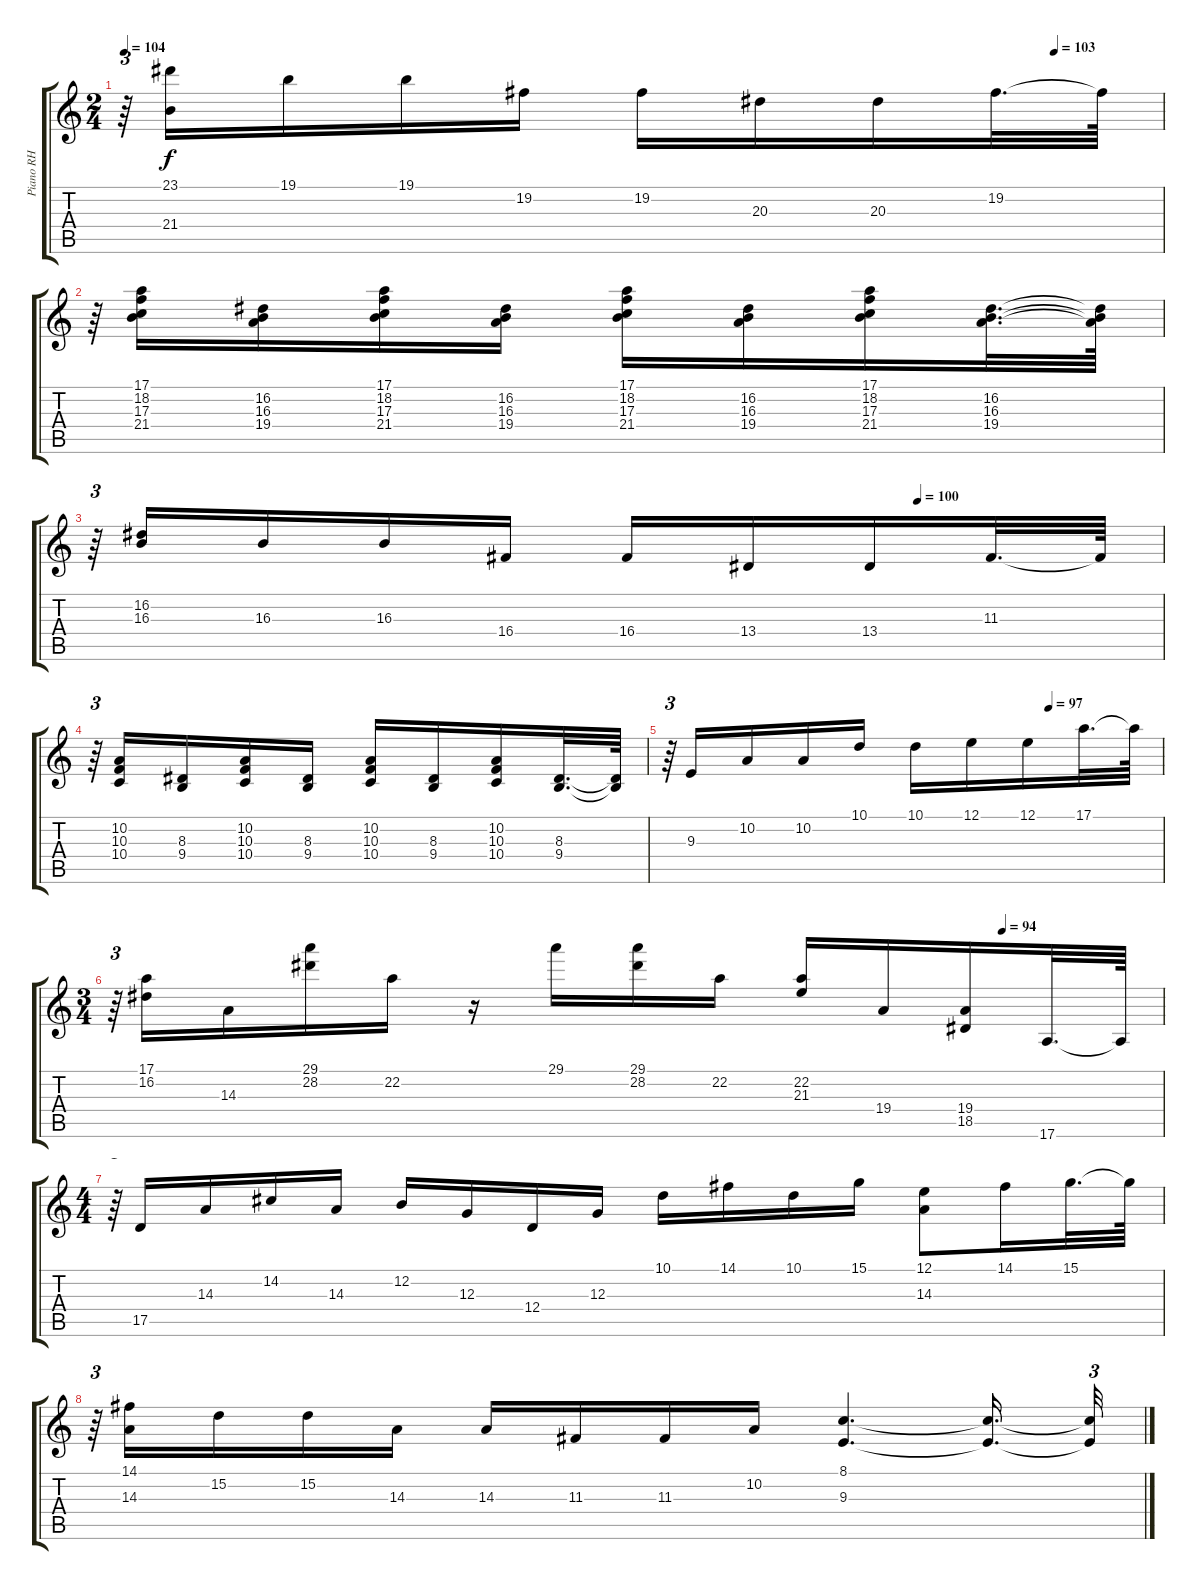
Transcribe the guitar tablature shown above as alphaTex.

\track ("Piano RH" "Piano RH") {instrument acousticgrandpiano}
\staff {score tabs}
\tuning (E4 B3 G3 D3 A2 E2) {hide}
\ts (2 4)
\tempo 104
\tempo (103 0.8958333333333334)
\clef g2
\ks c
r.64{tu (3 2) dy f} (23.1 21.4).16 19.1.16 19.1.16 19.2.16 19.2.16 20.3.16 20.3.16 19.2.32{d} 19.2{t}.64 |
r.64{tu (3 2)} (17.1 18.2 17.3 21.4).16 (16.2 16.3 19.4).16 (17.1 18.2 17.3 21.4).16 (16.2 16.3 19.4).16 (17.1 18.2 17.3 21.4).16 (16.2 16.3 19.4).16 (17.1 18.2 17.3 21.4).16 (16.2 16.3 19.4).32{d} (16.2{t} 16.3{t} 19.4{t}).64 |
\tempo (100 0.7708333333333334)
r.64{tu (3 2)} (16.2 16.3).16 16.3.16 16.3.16 16.4.16 16.4.16 13.4.16 13.4.16 11.3.32{d} 11.3{t}.64 |
r.64{tu (3 2)} (10.2 10.3 10.4).16 (8.3 9.4).16 (10.2 10.3 10.4).16 (8.3 9.4).16 (10.2 10.3 10.4).16 (8.3 9.4).16 (10.2 10.3 10.4).16 (8.3 9.4).32{d} (8.3{t} 9.4{t}).64 |
\tempo (97 0.7708333333333334)
r.64{tu (3 2)} 9.3.16 10.2.16 10.2.16 10.1.16 10.1.16 12.1.16 12.1.16 17.1.32{d} 17.1{t}.64 |
\ts (3 4)
\tempo (94 0.8472222222222222)
r.64{tu (3 2)} (17.1 16.2).16 14.3.16 (29.1 28.2).16 22.2.16 r.16 29.1.16 (29.1 28.2).16 22.2.16 (22.2 21.3).16 19.4.16 (19.4 18.5).16 17.6.32{d} 17.6{t}.64 |
\ts (4 4)
r.64{tu (3 2)} 17.5.16 14.3.16 14.2.16 14.3.16 12.2.16 12.3.16 12.4.16 12.3.16 10.1.16 14.1.16 10.1.16 15.1.16 (12.1 14.3).8 14.1.16 15.1.32{d} 15.1{t}.64 |
r.64{tu (3 2)} (14.1 14.3).16 15.2.16 15.2.16 14.3.16 14.3.16 11.3.16 11.3.16 10.2.16 (8.1 9.3).4{d} (8.1{t} 9.3{t}).16{d} (8.1{t} 9.3{t}).32{tu (3 2)}
